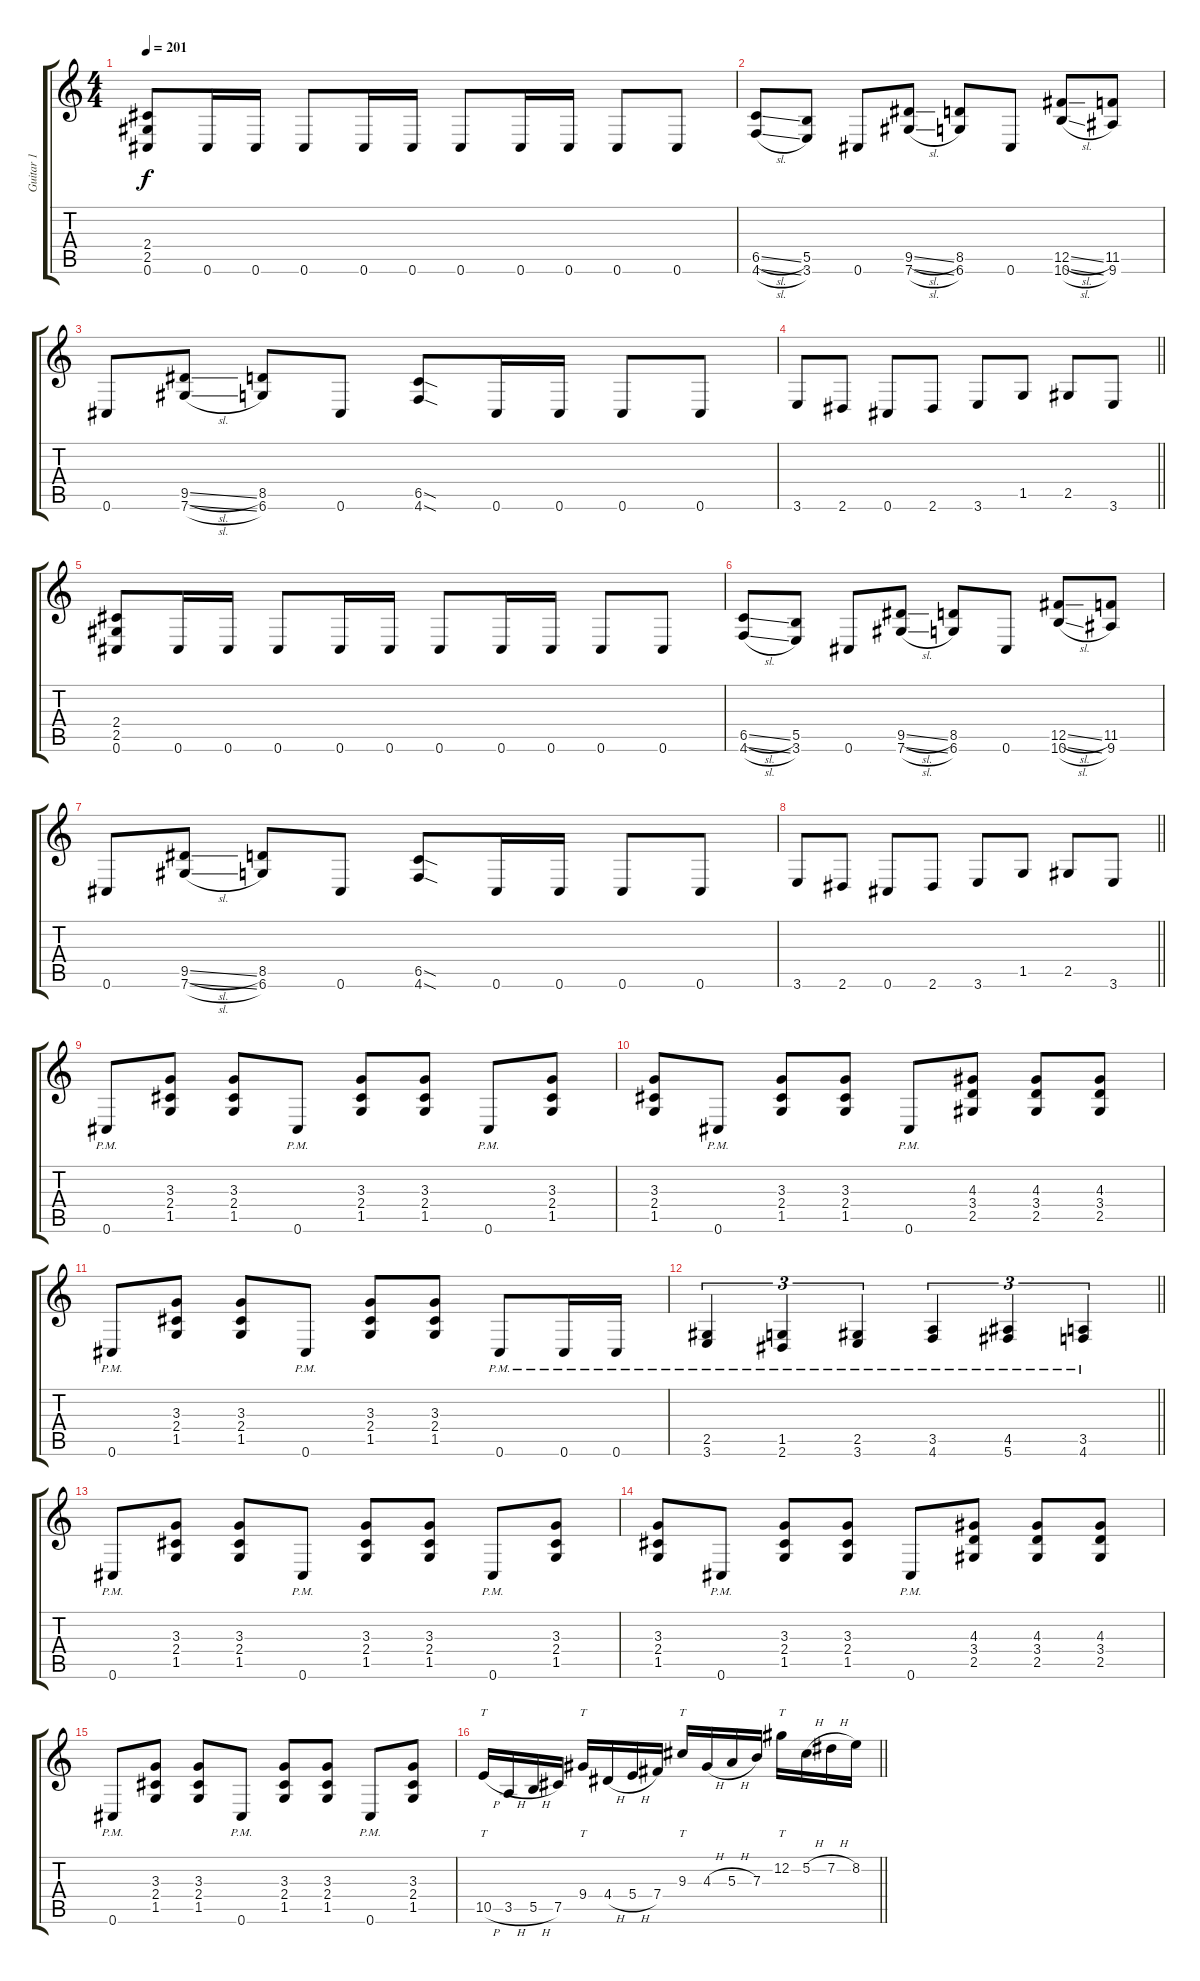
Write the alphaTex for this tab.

\track ("Guitar 1" "Guitar 1") {instrument distortionguitar}
\staff {score tabs}
\tuning (Db4 Ab3 E3 B2 Gb2 Db2) {hide}
\ts (4 4)
\tempo 201
\clef g2
\ks c
(2.4 2.5 0.6).8{dy f} 0.6.16 0.6.16 0.6.8 0.6.16 0.6.16 0.6.8 0.6.16 0.6.16 0.6.8 0.6.8 |
(6.5{sl} 4.6{sl}).8 (5.5 3.6).8 0.6.8 (9.5{sl} 7.6{sl}).8 (8.5 6.6).8 0.6.8 (12.5{sl} 10.6{sl}).8 (11.5 9.6).8 |
0.6.8 (9.5{sl} 7.6{sl}).8 (8.5 6.6).8 0.6.8 (6.5{sod} 4.6{sod}).8 0.6.16 0.6.16 0.6.8 0.6.8 |
\barLineRight lightlight
3.6.8 2.6.8 0.6.8 2.6.8 3.6.8 1.5.8 2.5.8 3.6.8 |
(2.4 2.5 0.6).8 0.6.16 0.6.16 0.6.8 0.6.16 0.6.16 0.6.8 0.6.16 0.6.16 0.6.8 0.6.8 |
(6.5{sl} 4.6{sl}).8 (5.5 3.6).8 0.6.8 (9.5{sl} 7.6{sl}).8 (8.5 6.6).8 0.6.8 (12.5{sl} 10.6{sl}).8 (11.5 9.6).8 |
0.6.8 (9.5{sl} 7.6{sl}).8 (8.5 6.6).8 0.6.8 (6.5{sod} 4.6{sod}).8 0.6.16 0.6.16 0.6.8 0.6.8 |
\barLineRight lightlight
3.6.8 2.6.8 0.6.8 2.6.8 3.6.8 1.5.8 2.5.8 3.6.8 |
\section ("" "")
0.6{pm}.8 (3.3 2.4 1.5).8 (3.3 2.4 1.5).8 0.6{pm}.8 (3.3 2.4 1.5).8 (3.3 2.4 1.5).8 0.6{pm}.8 (3.3 2.4 1.5).8 |
(3.3 2.4 1.5).8 0.6{pm}.8 (3.3 2.4 1.5).8 (3.3 2.4 1.5).8 0.6{pm}.8 (4.3 3.4 2.5).8 (4.3 3.4 2.5).8 (4.3 3.4 2.5).8 |
0.6{pm}.8 (3.3 2.4 1.5).8 (3.3 2.4 1.5).8 0.6{pm}.8 (3.3 2.4 1.5).8 (3.3 2.4 1.5).8 0.6{pm}.8 0.6{pm}.16 0.6{pm}.16 |
\barLineRight lightlight
(2.5{pm} 3.6{pm}).4{tu (3 2)} (1.5{pm} 2.6{pm}).4{tu (3 2)} (2.5{pm} 3.6{pm}).4{tu (3 2)} (3.5{pm} 4.6{pm}).4{tu (3 2)} (4.5{pm} 5.6{pm}).4{tu (3 2)} (3.5{pm} 4.6{pm}).4{tu (3 2)} |
0.6{pm}.8 (3.3 2.4 1.5).8 (3.3 2.4 1.5).8 0.6{pm}.8 (3.3 2.4 1.5).8 (3.3 2.4 1.5).8 0.6{pm}.8 (3.3 2.4 1.5).8 |
(3.3 2.4 1.5).8 0.6{pm}.8 (3.3 2.4 1.5).8 (3.3 2.4 1.5).8 0.6{pm}.8 (4.3 3.4 2.5).8 (4.3 3.4 2.5).8 (4.3 3.4 2.5).8 |
0.6{pm}.8 (3.3 2.4 1.5).8 (3.3 2.4 1.5).8 0.6{pm}.8 (3.3 2.4 1.5).8 (3.3 2.4 1.5).8 0.6{pm}.8 (3.3 2.4 1.5).8 |
\barLineRight lightlight
10.5{h}.16{tt} 3.5{h}.16 5.5{h}.16 7.5.16 9.4.16{tt} 4.4{h}.16 5.4{h}.16 7.4.16 9.3.16{tt} 4.3{h}.16 5.3{h}.16 7.3.16 12.2.16{tt} 5.2{h}.16 7.2{h}.16 8.2.16
